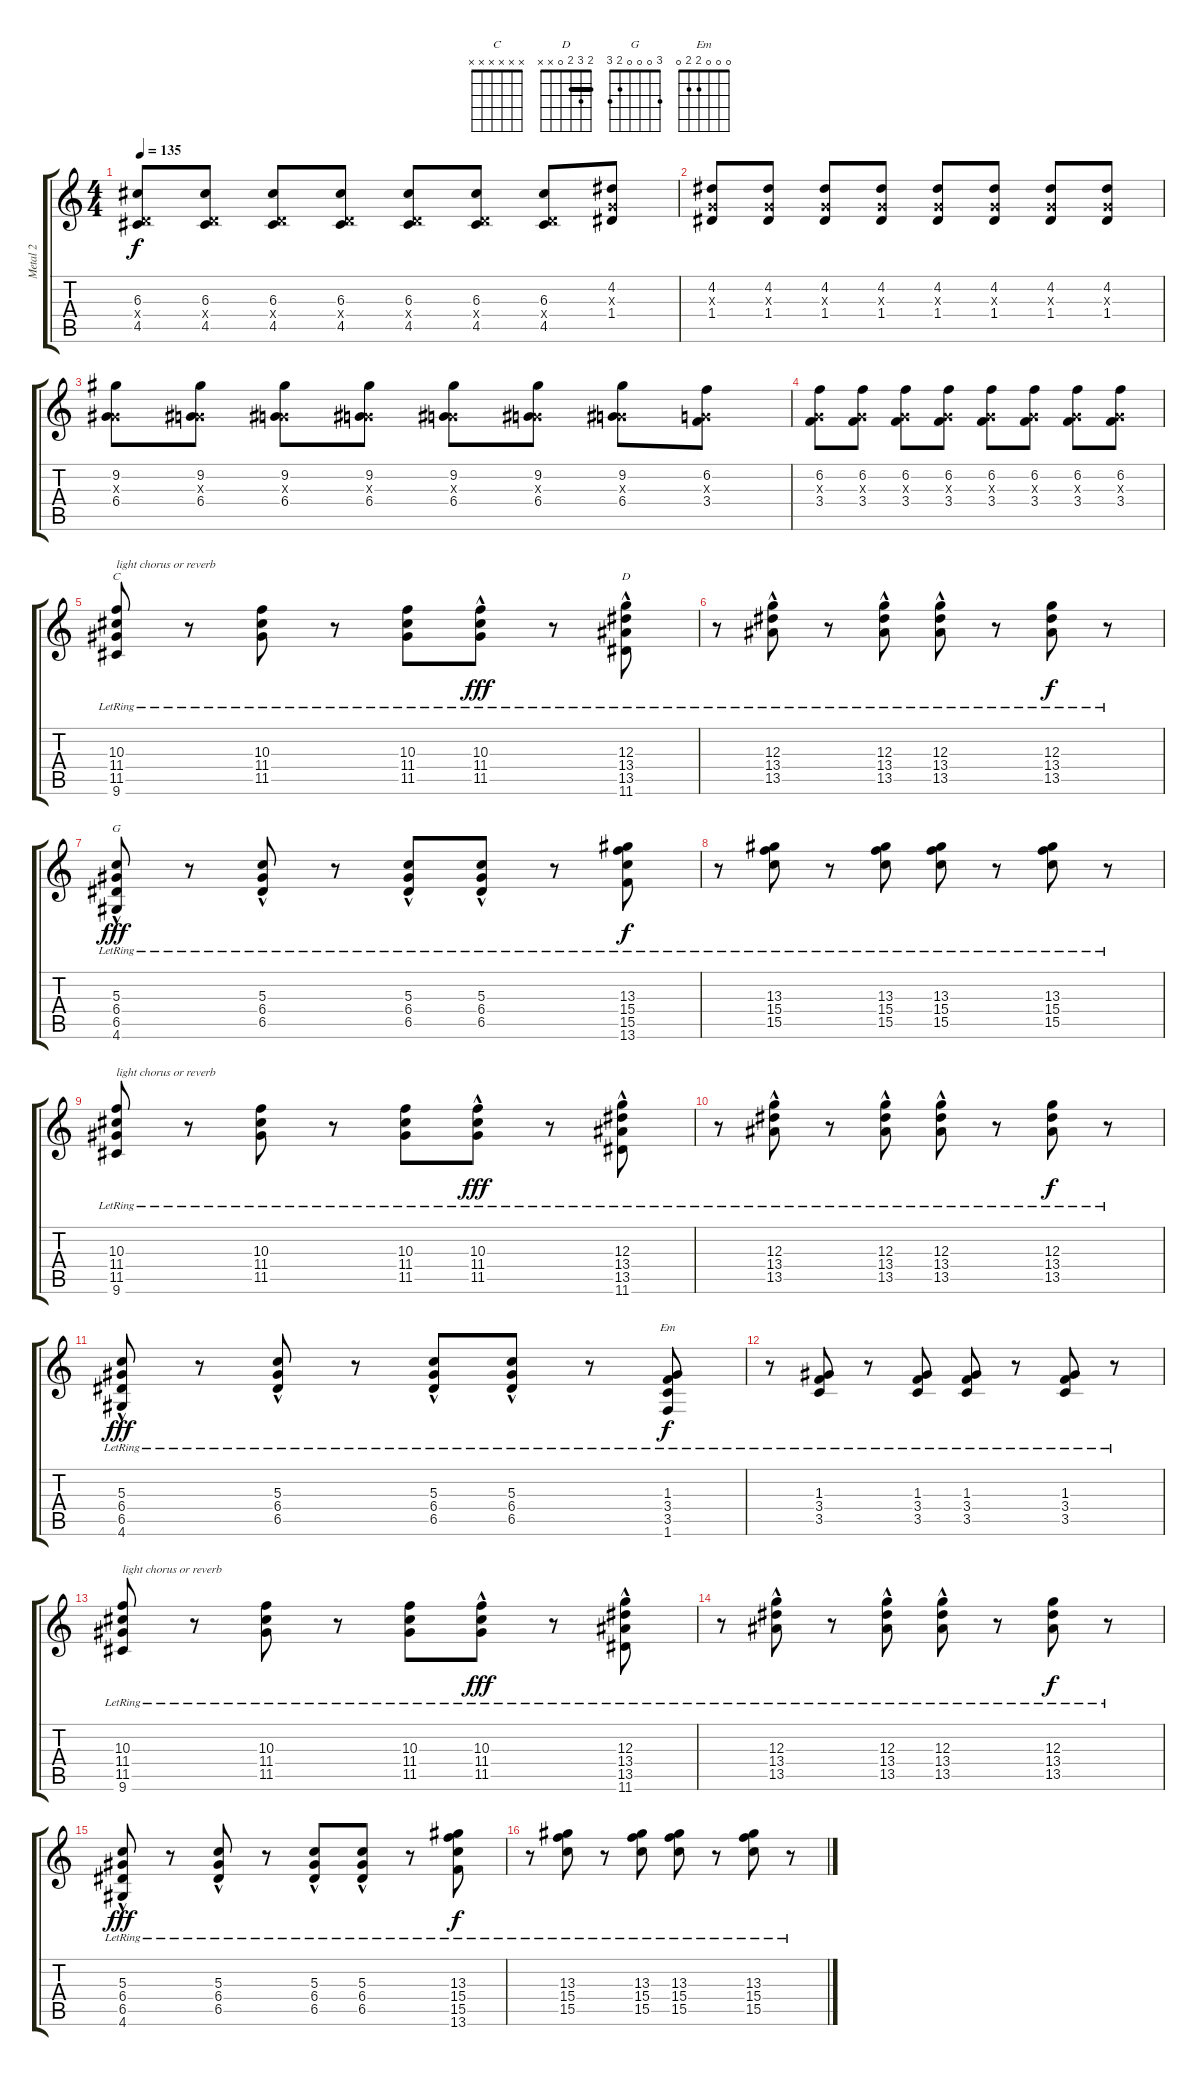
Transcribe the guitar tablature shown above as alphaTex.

\track ("Metal 2" "Metal 2") {instrument electricguitarjazz}
\staff {score tabs}
\tuning (E4 B3 G3 D3 A2 E2) {hide}
\chord ("C" x x x x x x)
\chord ("D" 2 3 2 0 x x) {barre 2}
\chord ("G" 3 0 0 0 2 3)
\chord ("Em" 0 0 0 2 2 0)
\ts (4 4)
\tempo 135
\clef g2
\ks c
(6.3 0.4{x} 4.5).8{dy f} (6.3 0.4{x} 4.5).8 (6.3 0.4{x} 4.5).8 (6.3 0.4{x} 4.5).8 (6.3 0.4{x} 4.5).8 (6.3 0.4{x} 4.5).8 (6.3 0.4{x} 4.5).8 (4.2 0.3{x} 1.4).8 |
(4.2 0.3{x} 1.4).8 (4.2 0.3{x} 1.4).8 (4.2 0.3{x} 1.4).8 (4.2 0.3{x} 1.4).8 (4.2 0.3{x} 1.4).8 (4.2 0.3{x} 1.4).8 (4.2 0.3{x} 1.4).8 (4.2 0.3{x} 1.4).8 |
(9.2 0.3{x} 6.4).8 (9.2 0.3{x} 6.4).8 (9.2 0.3{x} 6.4).8 (9.2 0.3{x} 6.4).8 (9.2 0.3{x} 6.4).8 (9.2 0.3{x} 6.4).8 (9.2 0.3{x} 6.4).8 (6.2 0.3{x} 3.4).8 |
(6.2 0.3{x} 3.4).8 (6.2 0.3{x} 3.4).8 (6.2 0.3{x} 3.4).8 (6.2 0.3{x} 3.4).8 (6.2 0.3{x} 3.4).8 (6.2 0.3{x} 3.4).8 (6.2 0.3{x} 3.4).8 (6.2 0.3{x} 3.4).8 |
(10.3 11.4{lr} 11.5{lr} 9.6{lr}).8{ch "C" txt "light chorus or reverb"} r.8 (10.3 11.4{lr} 11.5{lr}).8 r.8 (10.3 11.4{lr} 11.5{lr}).8 (10.3{hac lr} 11.4{lr} 11.5{lr}).8{dy fff} r.8 (12.3{hac lr} 13.4{lr} 13.5{lr} 11.6{lr}).8{ch "D"} |
r.8 (12.3{hac lr} 13.4{lr} 13.5{lr}).8 r.8 (12.3{hac lr} 13.4{lr} 13.5{lr}).8 (12.3{hac lr} 13.4{lr} 13.5{lr}).8 r.8 (12.3 13.4{lr} 13.5{lr}).8{dy f} r.8 |
(5.3{hac lr} 6.4{lr} 6.5{lr} 4.6{lr}).8{ch "G" dy fff} r.8 (5.3{hac lr} 6.4{lr} 6.5{lr}).8 r.8 (5.3{hac lr} 6.4{lr} 6.5{lr}).8 (5.3{hac lr} 6.4{lr} 6.5{lr}).8 r.8 (13.3{lr} 15.4{lr} 15.5{lr} 13.6).8{dy f} |
r.8 (13.3{lr} 15.4{lr} 15.5{lr}).8 r.8 (13.3{lr} 15.4{lr} 15.5{lr}).8 (13.3{lr} 15.4{lr} 15.5{lr}).8 r.8 (13.3{lr} 15.4{lr} 15.5{lr}).8 r.8 |
(10.3 11.4{lr} 11.5{lr} 9.6{lr}).8{txt "light chorus or reverb"} r.8 (10.3 11.4{lr} 11.5{lr}).8 r.8 (10.3 11.4{lr} 11.5{lr}).8 (10.3{hac lr} 11.4{lr} 11.5{lr}).8{dy fff} r.8 (12.3{hac lr} 13.4{lr} 13.5{lr} 11.6{lr}).8 |
r.8 (12.3{hac lr} 13.4{lr} 13.5{lr}).8 r.8 (12.3{hac lr} 13.4{lr} 13.5{lr}).8 (12.3{hac lr} 13.4{lr} 13.5{lr}).8 r.8 (12.3 13.4{lr} 13.5{lr}).8{dy f} r.8 |
(5.3{hac lr} 6.4{lr} 6.5{lr} 4.6{lr}).8{dy fff} r.8 (5.3{hac lr} 6.4{lr} 6.5{lr}).8 r.8 (5.3{hac lr} 6.4{lr} 6.5{lr}).8 (5.3{hac lr} 6.4{lr} 6.5{lr}).8 r.8 (1.3{lr} 3.4{lr} 3.5{lr} 1.6{lr}).8{ch "Em" dy f} |
r.8 (1.3{lr} 3.4{lr} 3.5{lr}).8 r.8 (1.3{lr} 3.4{lr} 3.5{lr}).8 (1.3{lr} 3.4{lr} 3.5{lr}).8 r.8 (1.3{lr} 3.4{lr} 3.5{lr}).8 r.8 |
(10.3 11.4{lr} 11.5{lr} 9.6{lr}).8{txt "light chorus or reverb"} r.8 (10.3 11.4{lr} 11.5{lr}).8 r.8 (10.3 11.4{lr} 11.5{lr}).8 (10.3{hac lr} 11.4{lr} 11.5{lr}).8{dy fff} r.8 (12.3{hac lr} 13.4{lr} 13.5{lr} 11.6{lr}).8 |
r.8 (12.3{hac lr} 13.4{lr} 13.5{lr}).8 r.8 (12.3{hac lr} 13.4{lr} 13.5{lr}).8 (12.3{hac lr} 13.4{lr} 13.5{lr}).8 r.8 (12.3 13.4{lr} 13.5{lr}).8{dy f} r.8 |
(5.3{hac lr} 6.4{lr} 6.5{lr} 4.6{lr}).8{dy fff} r.8 (5.3{hac lr} 6.4{lr} 6.5{lr}).8 r.8 (5.3{hac lr} 6.4{lr} 6.5{lr}).8 (5.3{hac lr} 6.4{lr} 6.5{lr}).8 r.8 (13.3{lr} 15.4{lr} 15.5{lr} 13.6).8{dy f} |
r.8 (13.3{lr} 15.4{lr} 15.5{lr}).8 r.8 (13.3{lr} 15.4{lr} 15.5{lr}).8 (13.3{lr} 15.4{lr} 15.5{lr}).8 r.8 (13.3{lr} 15.4{lr} 15.5{lr}).8 r.8
